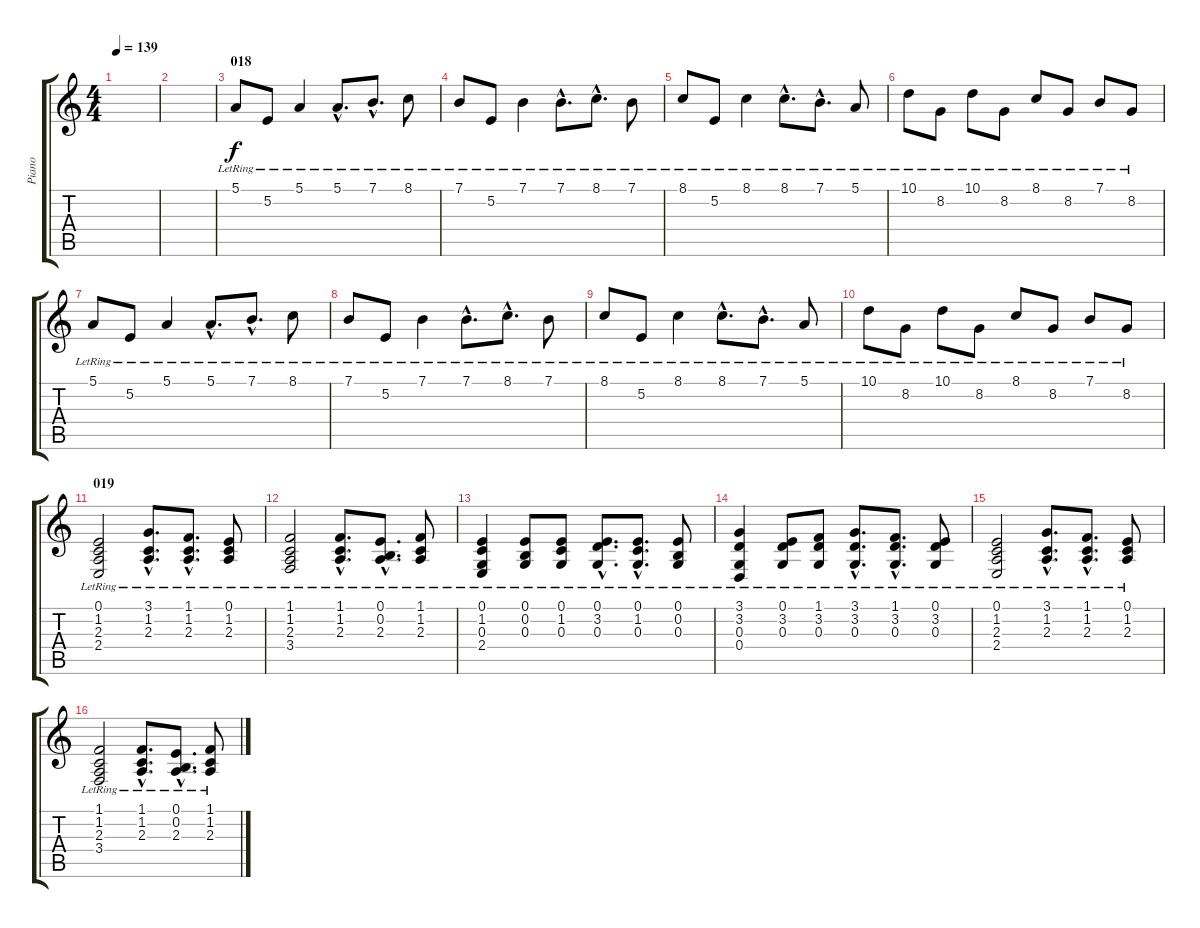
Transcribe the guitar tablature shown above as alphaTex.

\track ("Piano" "Piano") {instrument acousticgrandpiano}
\staff {score tabs}
\tuning (E4 B3 G3 D3 A2 E2) {hide}
\ts (4 4)
\tempo 139
\clef g2
\ks c
|
|
\section ("" "018")
5.1{lr}.8 5.2{lr}.8 5.1{lr}.4 5.1{hac lr}.8{d} 7.1{hac lr}.8{d} 8.1{lr}.8 |
7.1{lr}.8 5.2{lr}.8 7.1{lr}.4 7.1{hac lr}.8{d} 8.1{hac lr}.8{d} 7.1{lr}.8 |
8.1{lr}.8 5.2{lr}.8 8.1{lr}.4 8.1{hac lr}.8{d} 7.1{hac lr}.8{d} 5.1{lr}.8 |
10.1{lr}.8 8.2{lr}.8 10.1{lr}.8 8.2{lr}.8 8.1{lr}.8 8.2{lr}.8 7.1{lr}.8 8.2{lr}.8 |
5.1{lr}.8 5.2{lr}.8 5.1{lr}.4 5.1{hac lr}.8{d} 7.1{hac lr}.8{d} 8.1{lr}.8 |
7.1{lr}.8 5.2{lr}.8 7.1{lr}.4 7.1{hac lr}.8{d} 8.1{hac lr}.8{d} 7.1{lr}.8 |
8.1{lr}.8 5.2{lr}.8 8.1{lr}.4 8.1{hac lr}.8{d} 7.1{hac lr}.8{d} 5.1{lr}.8 |
10.1{lr}.8 8.2{lr}.8 10.1{lr}.8 8.2{lr}.8 8.1{lr}.8 8.2{lr}.8 7.1{lr}.8 8.2{lr}.8 |
\section ("" "019")
(0.1{lr} 1.2{lr} 2.3{lr} 2.4{lr}).2 (3.1{hac lr} 1.2{hac lr} 2.3{hac lr}).8{d} (1.1{hac lr} 1.2{hac lr} 2.3{hac lr}).8{d} (0.1{lr} 1.2{lr} 2.3{lr}).8 |
(1.1{lr} 1.2{lr} 2.3{lr} 3.4{lr}).2 (1.1{hac lr} 1.2{hac lr} 2.3{hac lr}).8{d} (0.1{hac lr} 0.2{hac lr} 2.3{hac lr}).8{d} (1.1{lr} 1.2{lr} 2.3{lr}).8 |
(0.1{lr} 1.2{lr} 0.3{lr} 2.4{lr}).4 (0.1{lr} 0.2{lr} 0.3{lr}).8 (0.1{lr} 1.2{lr} 0.3{lr}).8 (0.1{hac lr} 3.2{hac lr} 0.3{hac lr}).8{d} (0.1{hac lr} 1.2{hac lr} 0.3{hac lr}).8{d} (0.1{lr} 0.2{lr} 0.3{lr}).8 |
(3.1{lr} 3.2{lr} 0.3{lr} 0.4{lr}).4 (0.1{lr} 3.2{lr} 0.3{lr}).8 (1.1{lr} 3.2{lr} 0.3{lr}).8 (3.1{hac lr} 3.2{hac lr} 0.3{hac lr}).8{d} (1.1{hac lr} 3.2{hac lr} 0.3{hac lr}).8{d} (0.1{lr} 3.2{lr} 0.3{lr}).8 |
(0.1{lr} 1.2{lr} 2.3{lr} 2.4{lr}).2 (3.1{hac lr} 1.2{hac lr} 2.3{hac lr}).8{d} (1.1{hac lr} 1.2{hac lr} 2.3{hac lr}).8{d} (0.1{lr} 1.2{lr} 2.3{lr}).8 |
(1.1{lr} 1.2{lr} 2.3{lr} 3.4{lr}).2 (1.1{hac lr} 1.2{hac lr} 2.3{hac lr}).8{d} (0.1{hac lr} 0.2{hac lr} 2.3{hac lr}).8{d} (1.1{lr} 1.2{lr} 2.3{lr}).8
